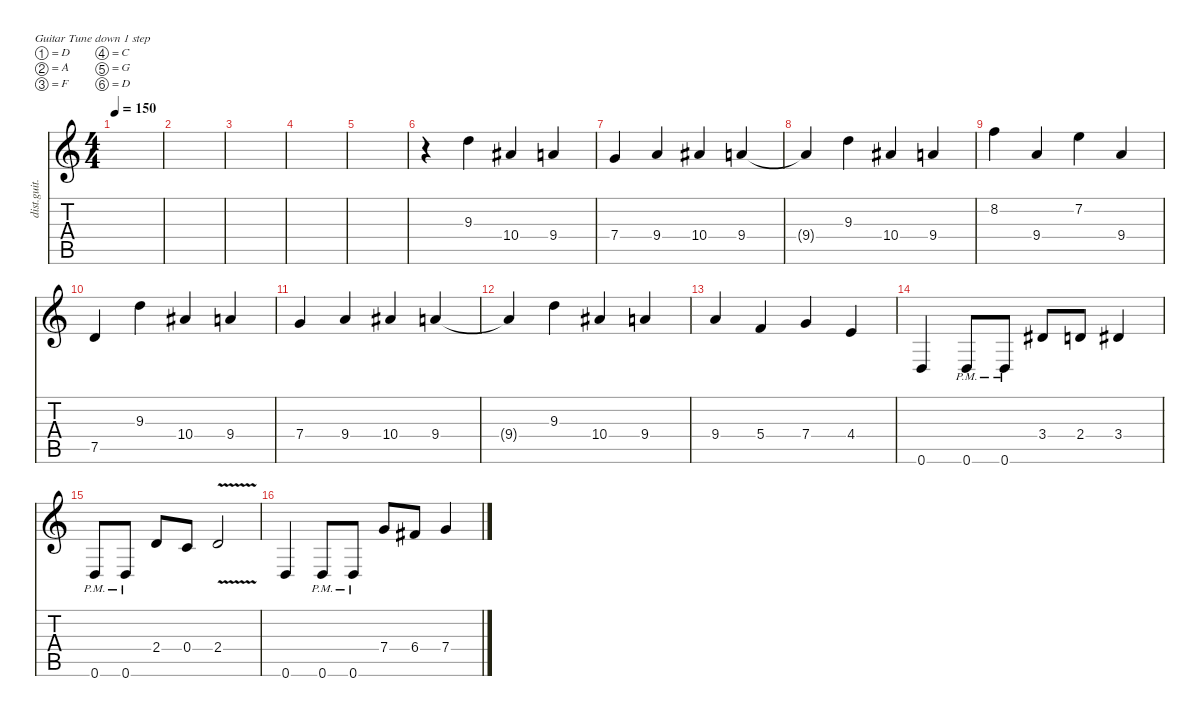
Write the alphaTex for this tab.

\defaultSystemsLayout 4
\hideDynamics
\bracketExtendMode nobrackets
\otherSystemsTrackNameOrientation horizontal
\track ("Lead" "dist.guit.") {instrument overdrivenguitar}
\staff {score tabs}
\tuning (D4 A3 F3 C3 G2 D2)
\ts (4 4)
\tempo 150
\clef g2
\ks c
|
|
|
|
|
r.4{beam Down} 9.3.4{beam Down} 10.4{acc #}.4{beam Up} 9.4.4{beam Up} |
7.4.4{beam Up} 9.4.4{beam Up} 10.4{acc #}.4{beam Up} 9.4.4{beam Up} |
9.4{t}.4{beam Up} 9.3.4{beam Down} 10.4{acc #}.4{beam Up} 9.4.4{beam Up} |
8.2.4{beam Down} 9.4.4{beam Up} 7.2.4{beam Down} 9.4.4{beam Up} |
7.5.4{beam Up} 9.3.4{beam Down} 10.4{acc #}.4{beam Up} 9.4.4{beam Up} |
7.4.4{beam Up} 9.4.4{beam Up} 10.4{acc #}.4{beam Up} 9.4.4{beam Up} |
9.4{t}.4{beam Up} 9.3.4{beam Down} 10.4{acc #}.4{beam Up} 9.4.4{beam Up} |
9.4.4{beam Up} 5.4.4{beam Up} 7.4.4{beam Up} 4.4.4{beam Up} |
0.6.4{beam Up} 0.6{pm}.8{beam Up} 0.6{pm}.8{beam Up} 3.4{acc #}.8{beam Up} 2.4.8{beam Up} 3.4{acc #}.4{beam Up} |
0.6{pm}.8{beam Up} 0.6{pm}.8{beam Up} 2.4.8{beam Up} 0.4.8{beam Up} 2.4{v}.2{beam Up} |
0.6.4{beam Up} 0.6{pm}.8{beam Up} 0.6{pm}.8{beam Up} 7.4.8{beam Up} 6.4{acc #}.8{beam Up} 7.4.4{beam Up}
